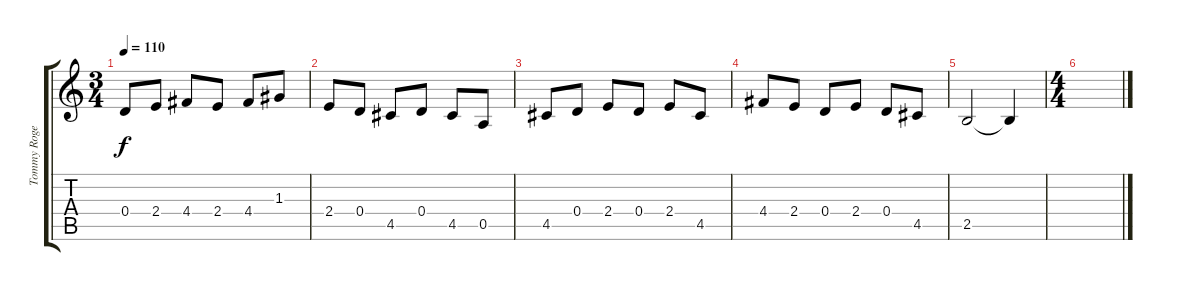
\track ("Tommy Rogers" "Tommy Roge") {instrument overdrivenguitar}
\staff {score tabs}
\tuning (E4 B3 G3 D3 A2 D2) {hide}
\ts (3 4)
\tempo 110
\clef g2
\ks c
0.4.8{dy f} 2.4.8 4.4.8 2.4.8 4.4.8 1.3.8 |
2.4.8 0.4.8 4.5.8 0.4.8 4.5.8 0.5.8 |
4.5.8 0.4.8 2.4.8 0.4.8 2.4.8 4.5.8 |
4.4.8 2.4.8 0.4.8 2.4.8 0.4.8 4.5.8 |
2.5.2 2.5{t}.4 |
\ts (4 4)
